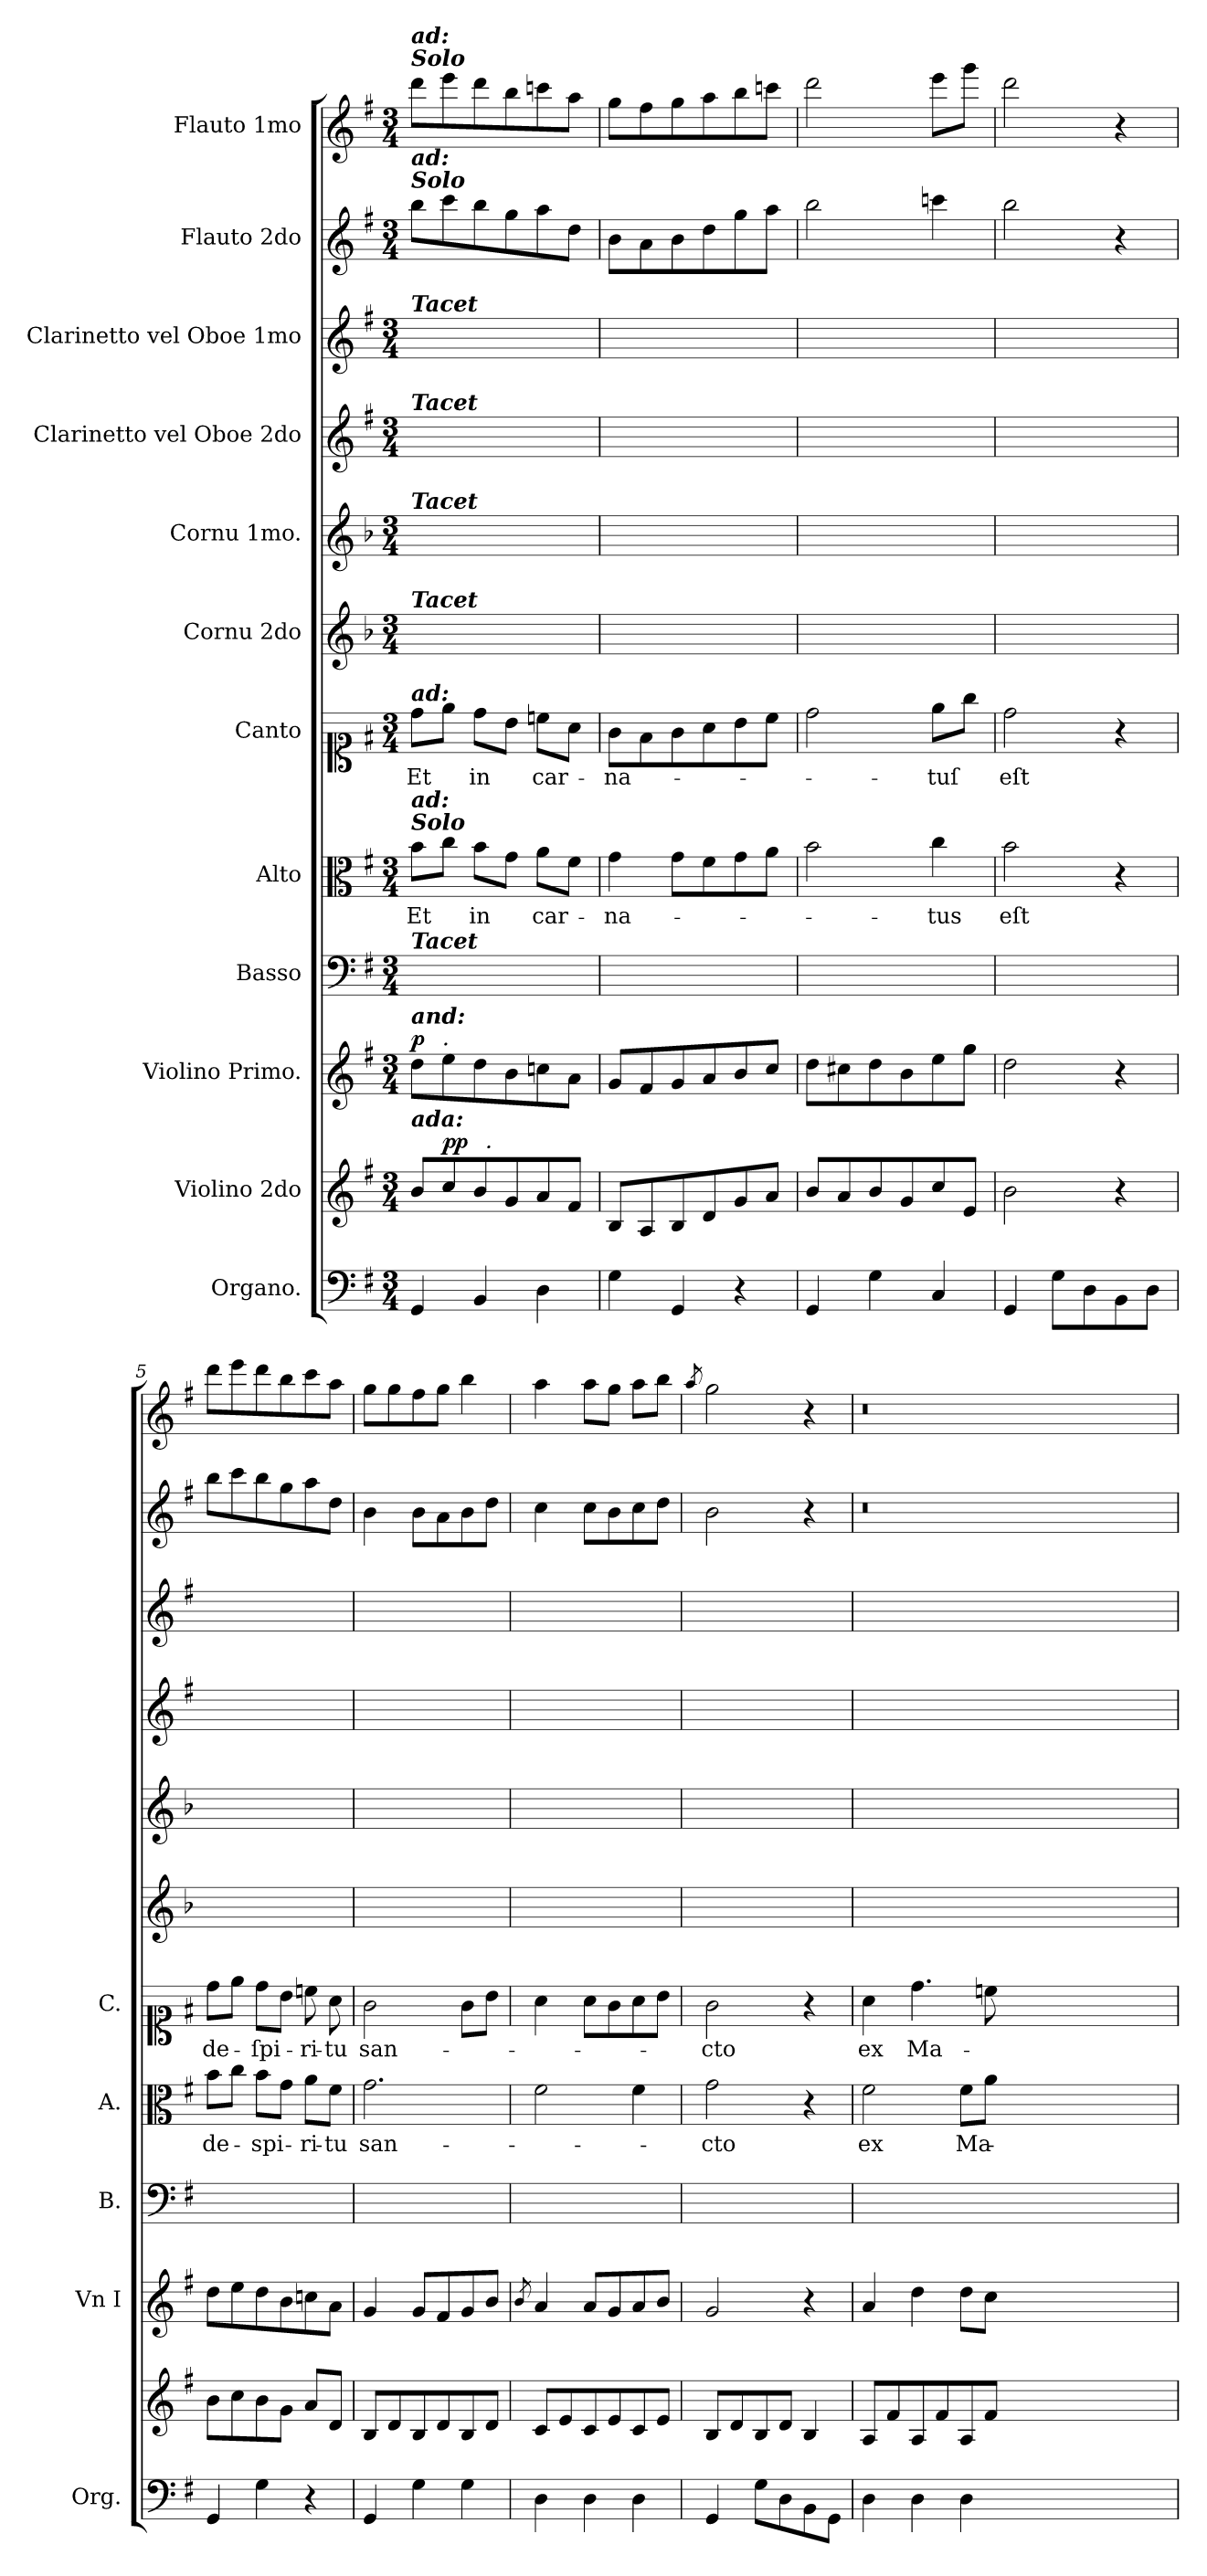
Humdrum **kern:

**kern	**kern	**dynam	**kern	**dynam	**kern	**kern	**text	**kern	**text	**kern	**kern	**kern	**kern	**kern	**kern
*part12	*part11	*part11	*part10	*part10	*part9	*part8	*part8	*part7	*part7	*part6	*part5	*part4	*part3	*part2	*part1
*staff12	*staff11	*staff11	*staff10	*staff10	*staff9	*staff8	*staff8	*staff7	*staff7	*staff6	*staff5	*staff4	*staff3	*staff2	*staff1
*I"Organo.	*I"Violino 2do	*	*I"Violino Primo.	*	*I"Basso	*I"Alto	*	*I"Canto	*	*I"Cornu 2do	*I"Cornu 1mo.	*I"Clarinetto vel Oboe 2do	*I"Clarinetto vel Oboe 1mo	*I"Flauto 2do	*I"Flauto 1mo
*I'Org.	*	*	*I'Vn I	*	*I'B.	*I'A.	*	*I'C.	*	*	*	*	*	*	*
*clefF4	*clefG2	*	*clefG2	*	*clefF4	*clefC3	*	*clefC1	*	*clefG2	*clefG2	*clefG2	*clefG2	*clefG2	*clefG2
*	*	*	*	*	*	*	*	*	*	*ITrd-1c-2	*ITrd-1c-2	*	*	*	*
*k[f#]	*k[f#]	*	*k[f#]	*	*k[f#]	*k[f#]	*	*k[f#]	*	*k[f#]	*k[f#]	*k[f#]	*k[f#]	*k[f#]	*k[f#]
*G:	*G:	*	*G:	*	*G:	*G:	*	*G:	*	*G:	*G:	*G:	*G:	*G:	*G:
*M3/4	*M3/4	*	*M3/4	*	*M3/4	*M3/4	*	*M3/4	*	*M3/4	*M3/4	*M3/4	*M3/4	*M3/4	*M3/4
=1	=1	=1	=1	=1	=1	=1	=1	=1	=1	=1	=1	=1	=1	=1	=1
!	!	!	!	!	!	!	!	!	!	!	!	!	!	!	!LO:TX:a:Bi:t=Solo
!	!	!	!	!	!	!	!	!	!	!	!	!	!	!	!LO:TX:a:Bi:t=ad&colon;
!	!	!	!	!	!	!	!	!	!	!	!	!	!	!LO:TX:a:Bi:t=Solo	!
!	!	!	!	!	!	!	!	!	!	!	!	!	!	!LO:TX:a:Bi:t=ad&colon;	!
!	!	!	!	!	!	!	!	!	!	!	!	!	!LO:TX:a:Bi:t=Tacet	!	!
!	!	!	!	!	!	!	!	!	!	!	!	!LO:TX:a:Bi:t=Tacet	!	!	!
!	!	!	!	!	!	!	!	!	!	!	!LO:TX:a:Bi:t=Tacet	!	!	!	!
!	!	!	!	!	!	!	!	!	!	!LO:TX:a:Bi:t=Tacet	!	!	!	!	!
!	!	!	!	!	!	!	!	!LO:TX:a:Bi:t=ad&colon;	!	!	!	!	!	!	!
!	!	!	!	!	!	!LO:TX:a:Bi:t=Solo	!	!	!	!	!	!	!	!	!
!	!	!	!	!	!	!LO:TX:a:Bi:t=ad&colon;	!	!	!	!	!	!	!	!	!
!	!	!	!	!	!LO:TX:a:Bi:t=Tacet	!	!	!	!	!	!	!	!	!	!
!	!	!	!LO:TX:a:Bi:t=and&colon;	!	!	!	!	!	!	!	!	!	!	!	!
!	!LO:TX:a:Bi:t=ada&colon;	!	!	!	!	!	!	!	!	!	!	!	!	!	!
!	!	!	!	!LO:DY:a:t=%s .	!	!	!	!	!	!	!	!	!	!	!
4GG/	8b/L	.	8dd\L	p	2.ryy	8b\L	Et	8dd\L	Et	2.ryy	2.ryy	2.ryy	2.ryy	8bb\L	8ddd\L
!	!	!LO:DY:a:t=%s .	!	!	!	!	!	!	!	!	!	!	!	!	!
.	8cc/	pp	8ee\	.	.	8cc\J	.	8ee\J	.	.	.	.	.	8ccc\	8eee\
4BB/	8b/	.	8dd\	.	.	8b\L	in	8dd\L	in	.	.	.	.	8bb\	8ddd\
.	8g/	.	8b\	.	.	8g\J	.	8b\J	.	.	.	.	.	8gg\	8bb\
4D\	8a/	.	8ccn\	.	.	8a\L	car-	8ccn\L	car-	.	.	.	.	8aa\	8cccn\
.	8f#/J	.	8a\J	.	.	8f#\J	.	8a\J	.	.	.	.	.	8dd\J	8aa\J
=2	=2	=2	=2	=2	=2	=2	=2	=2	=2	=2	=2	=2	=2	=2	=2
4G\	8B/L	.	8g/L	.	2.ryy	4g\	-na-	8g\L	-na-	2.ryy	2.ryy	2.ryy	2.ryy	8b\L	8gg\L
.	8A/	.	8f#/	.	.	.	.	8f#\	.	.	.	.	.	8a\	8ff#\
4GG/	8B/	.	8g/	.	.	8g\L	.	8g\	.	.	.	.	.	8b\	8gg\
.	8d/	.	8a/	.	.	8f#\	.	8a\	.	.	.	.	.	8dd\	8aa\
4r	8g/	.	8b/	.	.	8g\	.	8b\	.	.	.	.	.	8gg\	8bb\
.	8a/J	.	8cc/J	.	.	8a\J	.	8cc\J	.	.	.	.	.	8aa\J	8cccn\J
=3	=3	=3	=3	=3	=3	=3	=3	=3	=3	=3	=3	=3	=3	=3	=3
4GG/	8b/L	.	8dd\L	.	2.ryy	2b\	.	2dd\	.	2.ryy	2.ryy	2.ryy	2.ryy	2bb\	2ddd\
.	8a/	.	8cc#X\	.	.	.	.	.	.	.	.	.	.	.	.
4G\	8b/	.	8dd\	.	.	.	.	.	.	.	.	.	.	.	.
.	8g/	.	8b\	.	.	.	.	.	.	.	.	.	.	.	.
4C/	8cc/	.	8ee\	.	.	4cc\	-tus	8ee\L	-tuſ	.	.	.	.	4cccn\	8eee\L
.	8e/J	.	8gg\J	.	.	.	.	8gg\J	.	.	.	.	.	.	8ggg\J
=4	=4	=4	=4	=4	=4	=4	=4	=4	=4	=4	=4	=4	=4	=4	=4
4GG/	2b\	.	2dd\	.	2.ryy	2b\	eſt	2dd\	eſt	2.ryy	2.ryy	2.ryy	2.ryy	2bb\	2ddd\
8G\L	.	.	.	.	.	.	.	.	.	.	.	.	.	.	.
8D\	.	.	.	.	.	.	.	.	.	.	.	.	.	.	.
8BB\	4r	.	4r	.	.	4r	.	4r	.	.	.	.	.	4r	4r
8D\J	.	.	.	.	.	.	.	.	.	.	.	.	.	.	.
=5	=5	=5	=5	=5	=5	=5	=5	=5	=5	=5	=5	=5	=5	=5	=5
4GG/	8b\L	.	8dd\L	.	2.ryy	8b\L	de-	8dd\L	de-	2.ryy	2.ryy	2.ryy	2.ryy	8bb\L	8ddd\L
.	8cc\	.	8ee\	.	.	8cc\J	.	8ee\J	.	.	.	.	.	8ccc\	8eee\
4G\	8b\	.	8dd\	.	.	8b\L	-spi-	8dd\L	-ſpi-	.	.	.	.	8bb\	8ddd\
.	8g\J	.	8b\	.	.	8g\J	.	8b\J	.	.	.	.	.	8gg\	8bb\
4r	8a/L	.	8ccn\	.	.	8a\L	-ri-	8ccn\	-ri-	.	.	.	.	8aa\	8ccc\
.	8d/J	.	8a\J	.	.	8f#\J	-tu	8a\	-tu	.	.	.	.	8dd\J	8aa\J
=6	=6	=6	=6	=6	=6	=6	=6	=6	=6	=6	=6	=6	=6	=6	=6
4GG/	8B/L	.	4g/	.	2.ryy	2.g\	san-	2g\	san-	2.ryy	2.ryy	2.ryy	2.ryy	4b\	8gg\L
.	8d/	.	.	.	.	.	.	.	.	.	.	.	.	.	8gg\
4G\	8B/	.	8g/L	.	.	.	.	.	.	.	.	.	.	8b\L	8ff#\
.	8d/	.	8f#/	.	.	.	.	.	.	.	.	.	.	8a\	8gg\J
4G\	8B/	.	8g/	.	.	.	.	8g\L	.	.	.	.	.	8b\	4bb\
.	8d/J	.	8b/J	.	.	.	.	8b\J	.	.	.	.	.	8dd\J	.
=7	=7	=7	=7	=7	=7	=7	=7	=7	=7	=7	=7	=7	=7	=7	=7
.	.	.	8qb/	.	.	.	.	.	.	.	.	.	.	.	.
4D\	8c/L	.	4a/	.	2.ryy	2f#\	.	4a\	.	2.ryy	2.ryy	2.ryy	2.ryy	4cc\	4aa\
.	8e/	.	.	.	.	.	.	.	.	.	.	.	.	.	.
4D\	8c/	.	8a/L	.	.	.	.	8a\L	.	.	.	.	.	8cc\L	8aa\L
.	8e/	.	8g/	.	.	.	.	8g\	.	.	.	.	.	8b\	8gg\J
4D\	8c/	.	8a/	.	.	4f#\	.	8a\	.	.	.	.	.	8cc\	8aa\L
.	8e/J	.	8b/J	.	.	.	.	8b\J	.	.	.	.	.	8dd\J	8bb\J
=8	=8	=8	=8	=8	=8	=8	=8	=8	=8	=8	=8	=8	=8	=8	=8
.	.	.	.	.	.	.	.	.	.	.	.	.	.	.	8qaa/
4GG/	8B/L	.	2g/	.	2.ryy	2g\	-cto	2g\	-cto	2.ryy	2.ryy	2.ryy	2.ryy	2b\	2gg\
.	8d/	.	.	.	.	.	.	.	.	.	.	.	.	.	.
8G\L	8B/	.	.	.	.	.	.	.	.	.	.	.	.	.	.
8D\	8d/J	.	.	.	.	.	.	.	.	.	.	.	.	.	.
8BB\	4B/	.	4r	.	.	4r	.	4r	.	.	.	.	.	4r	4r
8GG\J	.	.	.	.	.	.	.	.	.	.	.	.	.	.	.
=9	=9	=9	=9	=9	=9	=9	=9	=9	=9	=9	=9	=9	=9	=9	=9
4D\	8A/L	.	4a/	.	2.ryy	2f#\	ex	4a\	ex	2.ryy	2.ryy	2.ryy	2.ryy	0.r	0.r
.	8f#/	.	.	.	.	.	.	.	.	.	.	.	.	.	.
4D\	8A/	.	4dd\	.	.	.	.	4.dd\	Ma-	.	.	.	.	.	.
.	8f#/	.	.	.	.	.	.	.	.	.	.	.	.	.	.
4D\	8A/	.	8dd\L	.	.	8f#\L	Ma-	.	.	.	.	.	.	.	.
.	8f#/J	.	8cc\J	.	.	8a\J	.	8ccn\	.	.	.	.	.	.	.
0ryy	0ryy	.	0ryy	.	0ryy	0ryy	.	0ryy	.	0ryy	0ryy	0ryy	0ryy	.	.
4ryy	4ryy	.	4ryy	.	4ryy	4ryy	.	4ryy	.	4ryy	4ryy	4ryy	4ryy	.	.
=	=	=	=	=	=	=	=	=	=	=	=	=	=	=	=
*-	*-	*-	*-	*-	*-	*-	*-	*-	*-	*-	*-	*-	*-	*-	*-
